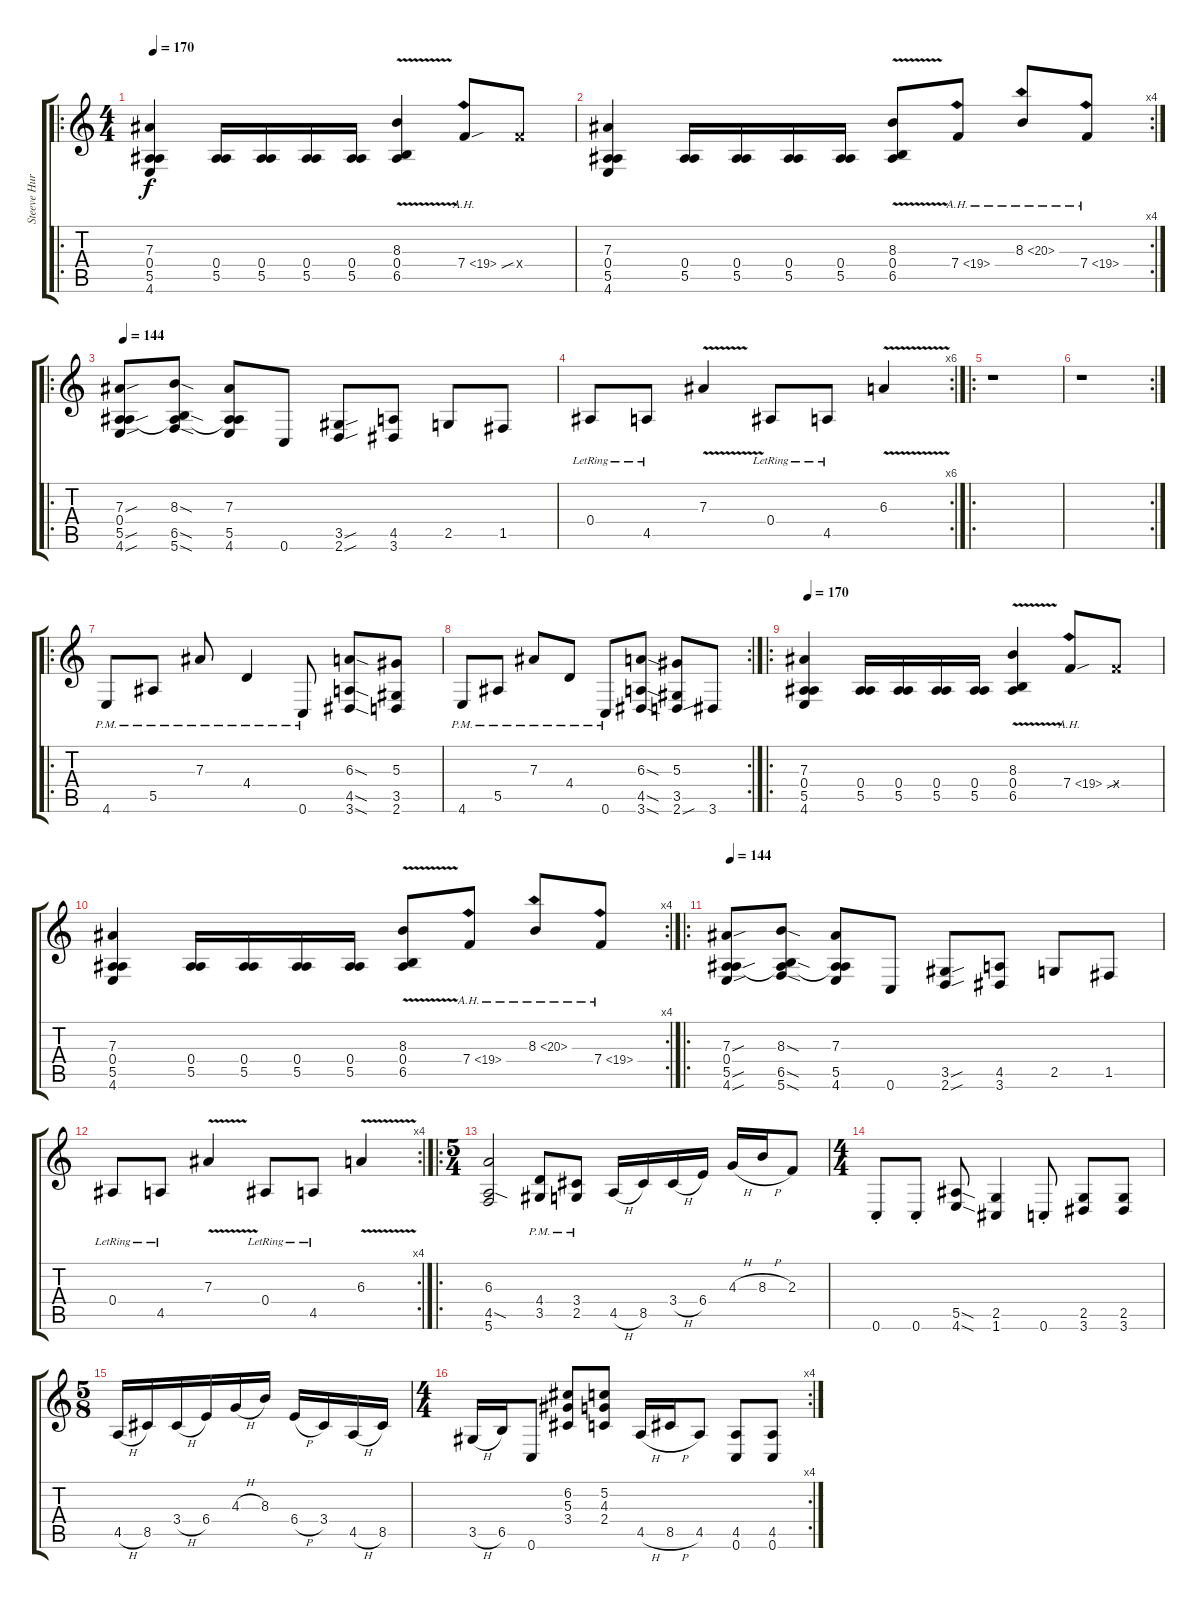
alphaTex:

\track ("Steeve Hurdle" "Steeve Hur") {instrument distortionguitar}
\staff {score tabs}
\tuning (C4 G3 Eb3 Bb2 F2 C2) {hide}
\ro
\ts (4 4)
\tempo 170
\clef g2
\ks c
(7.3 0.4 5.5 4.6).4{dy f instrument distortionguitar} (0.4 5.5).16 (0.4 5.5).16 (0.4 5.5).16 (0.4 5.5).16 (8.3{v} 0.4{v} 6.5{v}).4 7.4{ah 12 sou}.8 7.4{x}.8 |
\rc 4
(7.3 0.4 5.5 4.6).4 (0.4 5.5).16 (0.4 5.5).16 (0.4 5.5).16 (0.4 5.5).16 (8.3{v} 0.4{v} 6.5{v}).8 7.4{ah 12}.8 8.3{ah 12}.8 7.4{ah 12}.8 |
\ro
\tempo 144
(7.3{sou} 0.4 5.5{sou} 4.6{sou}).8 (8.3{sod} 0.4{t} 6.5{sod} 5.6{sod}).8 (7.3 0.4{t} 5.5 4.6).8 0.6.8 (3.5{sou} 2.6{sou}).8 (4.5 3.6).8 2.5.8 1.5.8 |
\rc 6
0.4{lr}.8 4.5{lr}.8 7.3{v}.4 0.4{lr}.8 4.5{lr}.8 6.3{v}.4 |
\ro
r.1 |
\rc 2
r.1 |
\ro
4.6{pm}.8 5.5{pm}.8 7.3{pm}.8 4.4{pm}.4 0.6{pm}.8 (6.3{sod} 4.5{sod} 3.6{sod}).8 (5.3 3.5 2.6).8 |
\rc 2
4.6{pm}.8 5.5{pm}.8 7.3{pm}.8 4.4{pm}.8 0.6{pm}.8 (6.3{sod} 4.5{sod} 3.6{sod}).8 (5.3 3.5 2.6{sou}).8 3.6.8 |
\ro
\tempo 170
(7.3 0.4 5.5 4.6).4 (0.4 5.5).16 (0.4 5.5).16 (0.4 5.5).16 (0.4 5.5).16 (8.3{v} 0.4{v} 6.5{v}).4 7.4{ah 12 sou}.8 7.4{x}.8 |
\rc 4
(7.3 0.4 5.5 4.6).4 (0.4 5.5).16 (0.4 5.5).16 (0.4 5.5).16 (0.4 5.5).16 (8.3{v} 0.4{v} 6.5{v}).8 7.4{ah 12}.8 8.3{ah 12}.8 7.4{ah 12}.8 |
\ro
\tempo 144
(7.3{sou} 0.4 5.5{sou} 4.6{sou}).8 (8.3{sod} 0.4{t} 6.5{sod} 5.6{sod}).8 (7.3 0.4{t} 5.5 4.6).8 0.6.8 (3.5{sou} 2.6{sou}).8 (4.5 3.6).8 2.5.8 1.5.8 |
\rc 4
0.4{lr}.8 4.5{lr}.8 7.3{v}.4 0.4{lr}.8 4.5{lr}.8 6.3{v}.4 |
\ro
\ts (5 4)
(6.3 4.5{sod} 5.6).2 (4.4{pm} 3.5{pm}).8 (3.4{pm} 2.5{pm}).8 4.5{h}.16 8.5.16 3.4{h}.16 6.4.16 4.3{h}.16 8.3{h}.16 2.3.8 |
\ts (4 4)
0.6{st}.8 0.6{st}.8 (5.5{sod} 4.6{sod}).8 (2.5 1.6).4 0.6{st}.8 (2.5 3.6).8 (2.5 3.6).8 |
\ts (5 8)
4.5{h}.16 8.5.16 3.4{h}.16 6.4.16 4.3{h}.16 8.3.16 6.4{h}.16 3.4.16 4.5{h}.16 8.5.16 |
\rc 4
\ts (4 4)
3.5{h}.16 6.5.16 0.6.8 (6.2 5.3 3.4).8 (5.2 4.3 2.4).8 4.5{h}.16 8.5{h}.16 4.5.8 (4.5 0.6).8 (4.5 0.6).8
